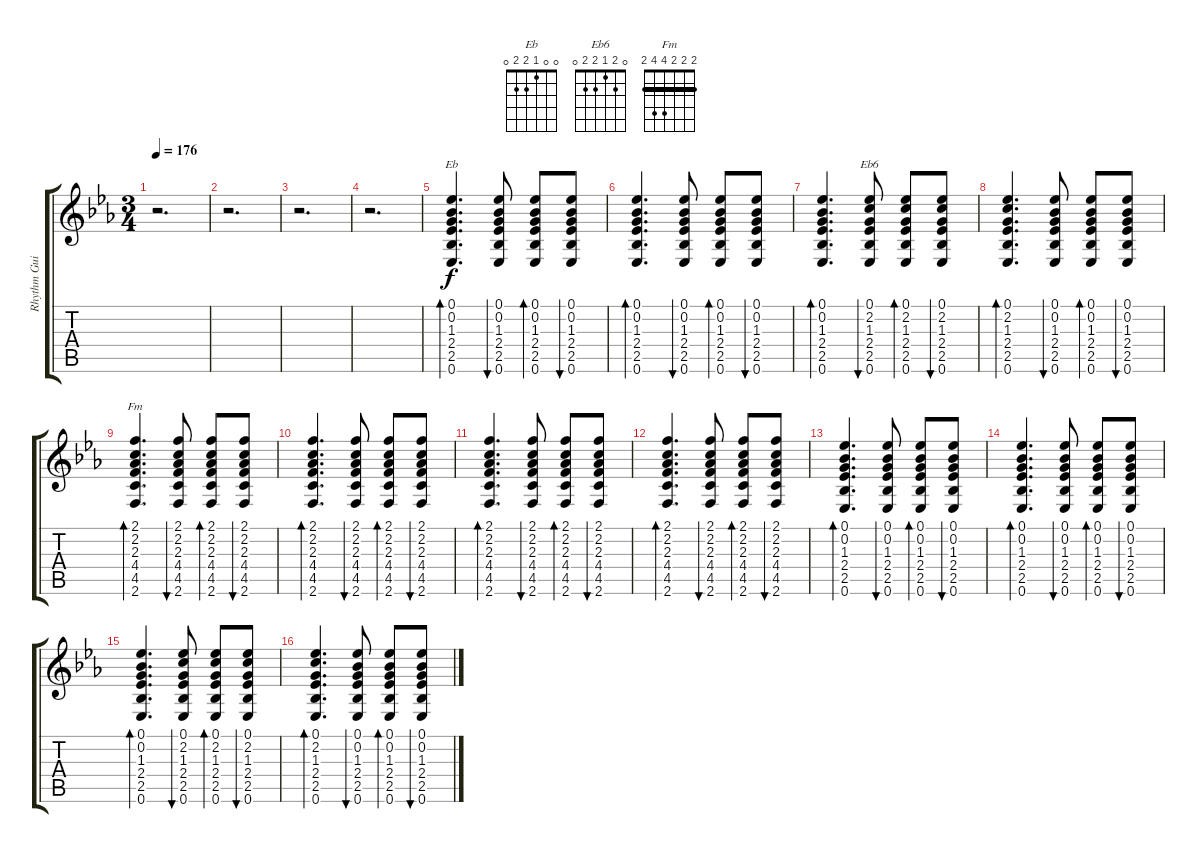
\track ("Rhythm Guitar" "Rhythm Gui") {instrument acousticguitarsteel}
\staff {score tabs}
\tuning (Eb4 Bb3 Gb3 Db3 Ab2 Eb2) {hide}
\chord ("Eb" 0 0 1 2 2 0)
\chord ("Eb6" 0 2 1 2 2 0)
\chord ("Fm" 2 2 2 4 4 2) {barre 2}
\ts (3 4)
\tempo 176
\clef g2
\ks eb
r.2{d dy f instrument acousticguitarsteel} |
r.2{d} |
r.2{d} |
r.2{d} |
(0.1 0.2 1.3 2.4 2.5 0.6).4{d bd 30 ch "Eb"} (0.1 0.2 1.3 2.4 2.5 0.6).8{bu 30} (0.1 0.2 1.3 2.4 2.5 0.6).8{bd 30} (0.1 0.2 1.3 2.4 2.5 0.6).8{bu 30} |
(0.1 0.2 1.3 2.4 2.5 0.6).4{d bd 30} (0.1 0.2 1.3 2.4 2.5 0.6).8{bu 30} (0.1 0.2 1.3 2.4 2.5 0.6).8{bd 30} (0.1 0.2 1.3 2.4 2.5 0.6).8{bu 30} |
(0.1 0.2 1.3 2.4 2.5 0.6).4{d bd 30} (0.1 2.2 1.3 2.4 2.5 0.6).8{bu 30 ch "Eb6"} (0.1 2.2 1.3 2.4 2.5 0.6).8{bd 30} (0.1 2.2 1.3 2.4 2.5 0.6).8{bu 30} |
(0.1 2.2 1.3 2.4 2.5 0.6).4{d bd 30} (0.1 0.2 1.3 2.4 2.5 0.6).8{bu 30} (0.1 0.2 1.3 2.4 2.5 0.6).8{bd 30} (0.1 0.2 1.3 2.4 2.5 0.6).8{bu 30} |
(2.1 2.2 2.3 4.4 4.5 2.6).4{d bd 30 ch "Fm"} (2.1 2.2 2.3 4.4 4.5 2.6).8{bu 30} (2.1 2.2 2.3 4.4 4.5 2.6).8{bd 30} (2.1 2.2 2.3 4.4 4.5 2.6).8{bu 30} |
(2.1 2.2 2.3 4.4 4.5 2.6).4{d bd 30} (2.1 2.2 2.3 4.4 4.5 2.6).8{bu 30} (2.1 2.2 2.3 4.4 4.5 2.6).8{bd 30} (2.1 2.2 2.3 4.4 4.5 2.6).8{bu 30} |
(2.1 2.2 2.3 4.4 4.5 2.6).4{d bd 30} (2.1 2.2 2.3 4.4 4.5 2.6).8{bu 30} (2.1 2.2 2.3 4.4 4.5 2.6).8{bd 30} (2.1 2.2 2.3 4.4 4.5 2.6).8{bu 30} |
(2.1 2.2 2.3 4.4 4.5 2.6).4{d bd 30} (2.1 2.2 2.3 4.4 4.5 2.6).8{bu 30} (2.1 2.2 2.3 4.4 4.5 2.6).8{bd 30} (2.1 2.2 2.3 4.4 4.5 2.6).8{bu 30} |
(0.1 0.2 1.3 2.4 2.5 0.6).4{d bd 30} (0.1 0.2 1.3 2.4 2.5 0.6).8{bu 30} (0.1 0.2 1.3 2.4 2.5 0.6).8{bd 30} (0.1 0.2 1.3 2.4 2.5 0.6).8{bu 30} |
(0.1 0.2 1.3 2.4 2.5 0.6).4{d bd 30} (0.1 0.2 1.3 2.4 2.5 0.6).8{bu 30} (0.1 0.2 1.3 2.4 2.5 0.6).8{bd 30} (0.1 0.2 1.3 2.4 2.5 0.6).8{bu 30} |
(0.1 0.2 1.3 2.4 2.5 0.6).4{d bd 30} (0.1 2.2 1.3 2.4 2.5 0.6).8{bu 30} (0.1 2.2 1.3 2.4 2.5 0.6).8{bd 30} (0.1 2.2 1.3 2.4 2.5 0.6).8{bu 30} |
(0.1 2.2 1.3 2.4 2.5 0.6).4{d bd 30} (0.1 0.2 1.3 2.4 2.5 0.6).8{bu 30} (0.1 0.2 1.3 2.4 2.5 0.6).8{bd 30} (0.1 0.2 1.3 2.4 2.5 0.6).8{bu 30}
